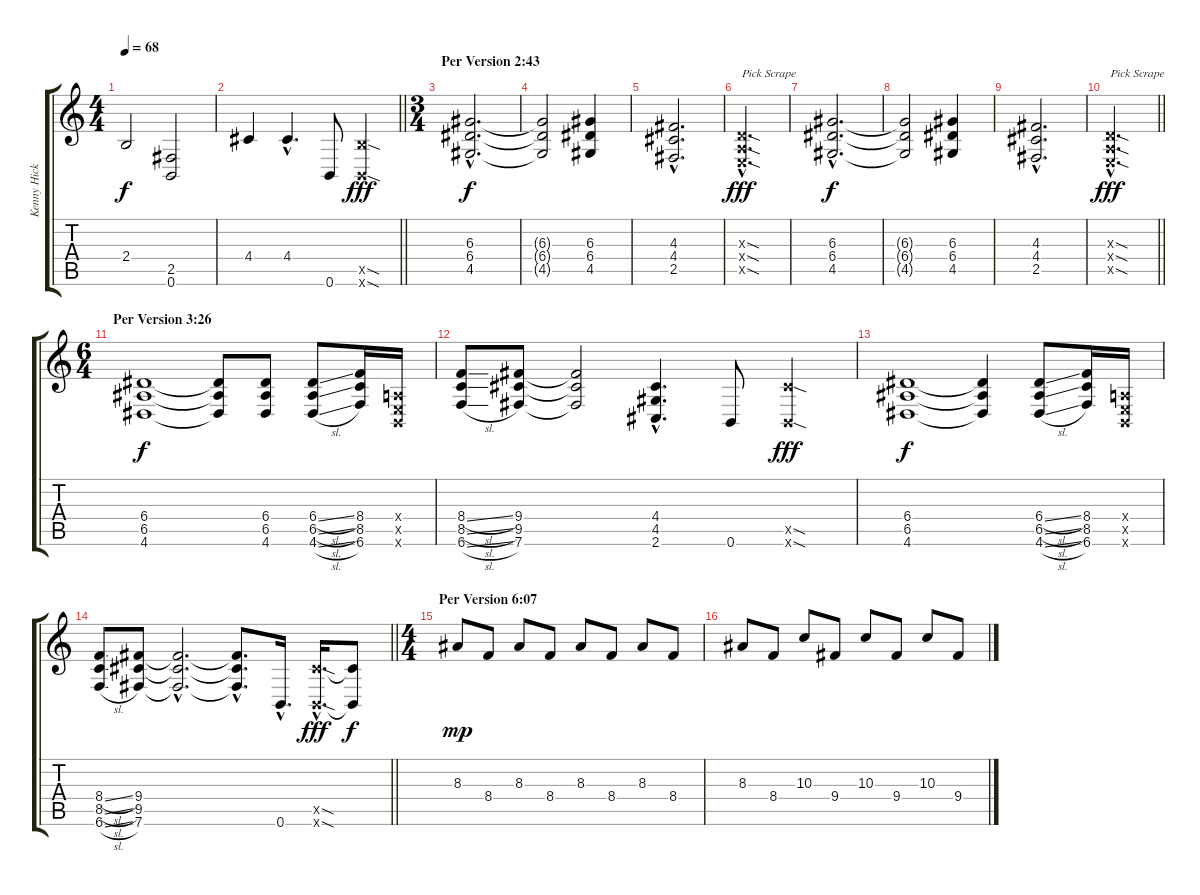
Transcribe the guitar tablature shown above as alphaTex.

\track ("Kenny Hickey" "Kenny Hick") {instrument distortionguitar}
\staff {score tabs}
\tuning (B3 Gb3 D3 A2 E2 B1) {hide}
\ts (4 4)
\tempo 68
\clef g2
\ks c
2.4{t}.2{dy f} (2.5 0.6).2 |
\barLineRight lightlight
4.4.4 4.4{hac}.4{d} 0.6.8 (7.5{sod x} 0.6{sod x}).4{dy fff} |
\ts (3 4)
\section ("" "Per Version 2:43")
(6.3{hac} 6.4{hac} 4.5{hac}).2{d dy f} |
(6.3{t} 6.4{t} 4.5{t}).2 (6.3 6.4 4.5).4 |
(4.3{hac} 4.4{hac} 2.5{hac}).2{d} |
(0.3{sod hac x} 0.4{sod hac x} 0.5{sod hac x}).2{d txt "Pick Scrape" dy fff} |
(6.3{hac} 6.4{hac} 4.5{hac}).2{d dy f} |
(6.3{t} 6.4{t} 4.5{t}).2 (6.3 6.4 4.5).4 |
(4.3{hac} 4.4{hac} 2.5{hac}).2{d} |
\barLineRight lightlight
(0.3{sod hac x} 0.4{sod hac x} 0.5{sod hac x}).2{d txt "Pick Scrape" dy fff} |
\ts (6 4)
\section ("" "Per Version 3:26")
(6.4 6.5 4.6).1{dy f} (6.4{t} 6.5{t} 4.6{t}).8 (6.4 6.5 4.6).8 (6.4{sl} 6.5{sl} 4.6{sl}).8 (8.4 8.5 6.6).16 (0.4{x} 0.5{x} 0.6{x}).16 |
(8.4{sl} 8.5{sl} 6.6{sl}).8 (9.4 9.5 7.6).8 (9.4{t} 9.5{t} 7.6{t}).2 (4.4{hac} 4.5{hac} 2.6{hac}).4{d} 0.6.8 (9.5{sod x} 0.6{sod x}).4{dy fff} |
(6.4 6.5 4.6).1{dy f} (6.4{t} 6.5{t} 4.6{t}).4 (6.4{sl} 6.5{sl} 4.6{sl}).8 (8.4 8.5 6.6).16 (0.4{x} 0.5{x} 0.6{x}).16 |
\barLineRight lightlight
(8.4{sl} 8.5{sl} 6.6{sl}).8 (9.4 9.5 7.6).8 (9.4{hac t} 9.5{hac t} 7.6{hac t}).2{d} (9.4{hac t} 9.5{hac t} 7.6{hac t}).8{d} 0.6{hac}.16{d} (9.5{sod hac x} 0.6{sod hac x}).16{d dy fff} (9.5{t} 0.6{t}).8{dy f} |
\ts (4 4)
\section ("" "Per Version 6:07")
8.3.8{dy mp instrument acousticguitarsteel} 8.4.8 8.3.8 8.4.8 8.3.8 8.4.8 8.3.8 8.4.8 |
8.3.8 8.4.8 10.3.8 9.4.8 10.3.8 9.4.8 10.3.8 9.4.8
